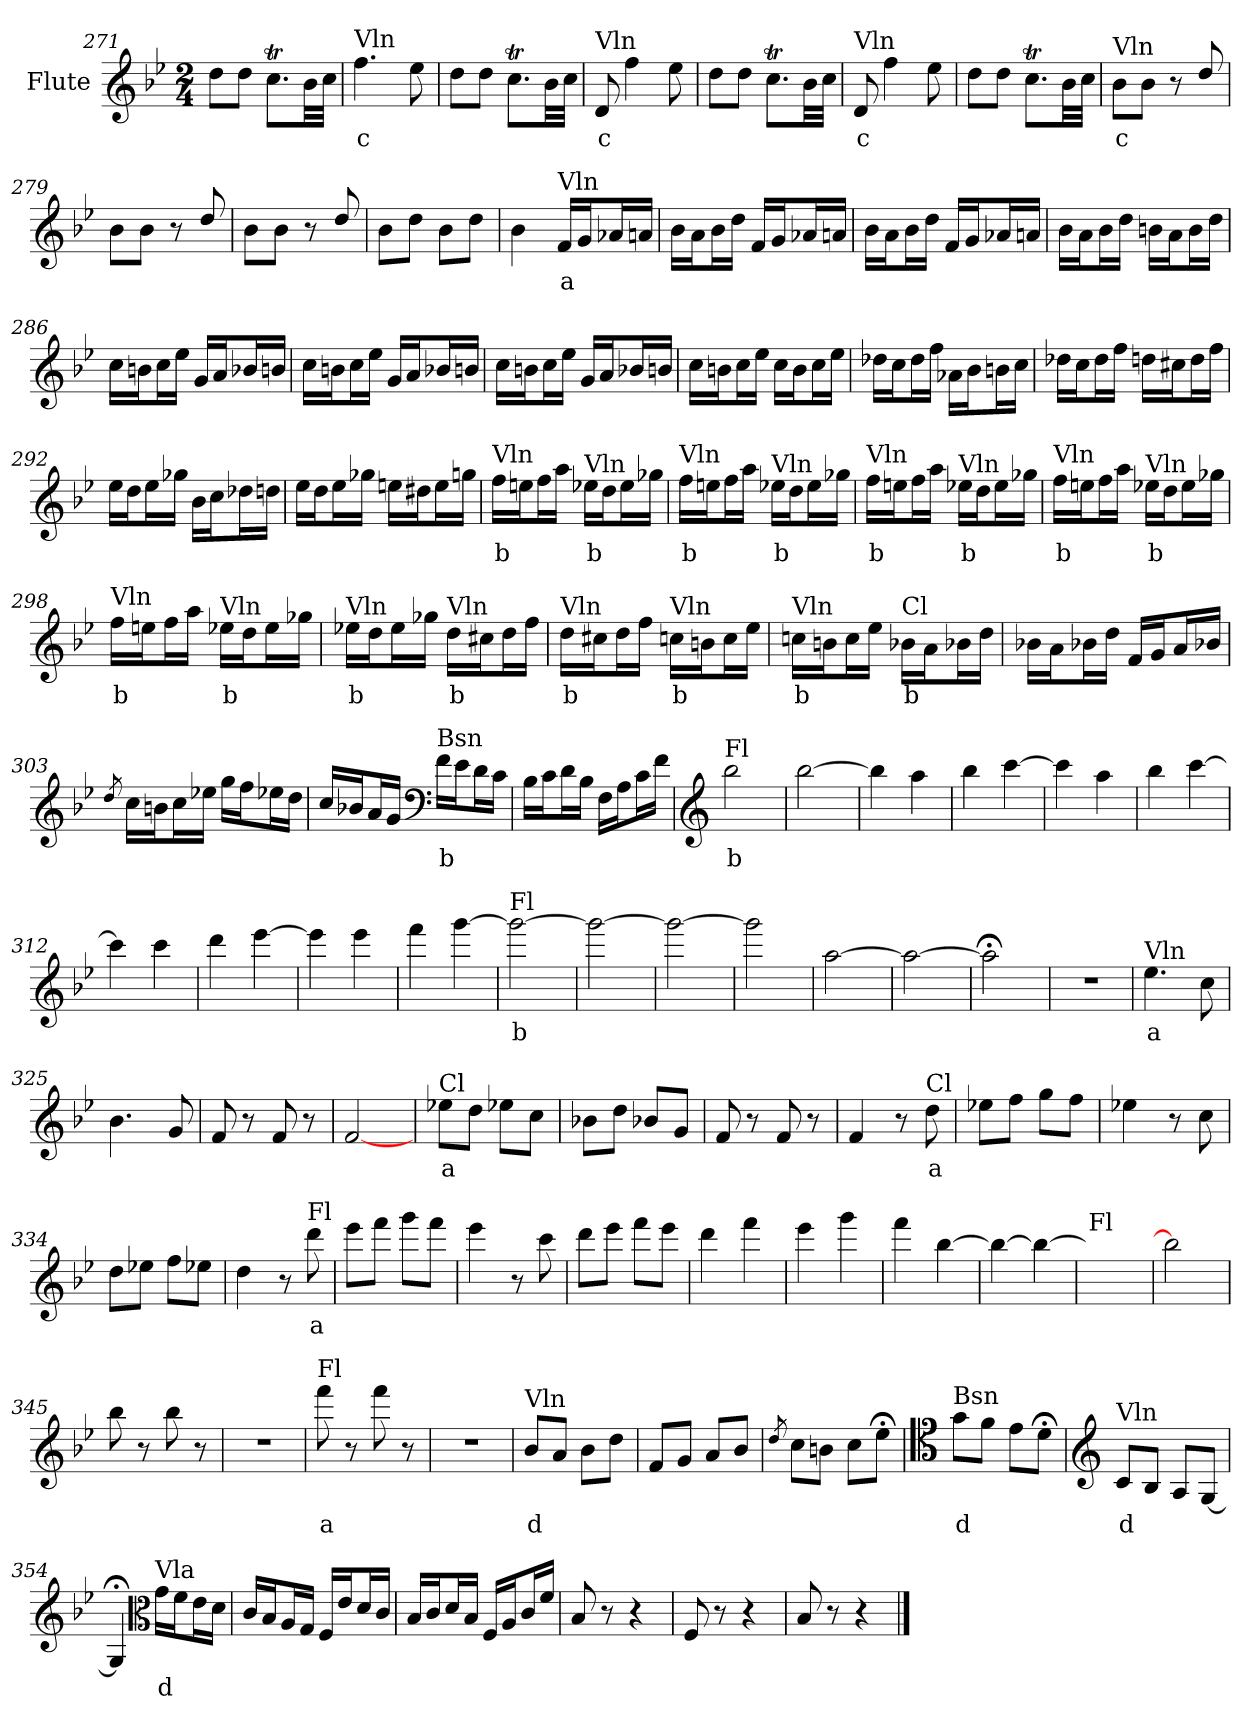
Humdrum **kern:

**kern	**text
*part1	*part1
*staff1	*staff1
*I"Flute	*
*I'Fl	*
*clefG2	*
*k[b-e-]	*
*M2/4	*
=271	=271
8dd\L	.
8dd\J	.
8.ccT\L	.
32b-\LL	.
32cc\JJJ	.
=272	=272
!LO:TX:a:t=Vln	!
!	!LO:LY:b:color=#FF0000
4.ff	c
8ee-	.
=273	=273
8dd\L	.
8dd\J	.
8.ccT\L	.
32b-\LL	.
32cc\JJJ	.
=274	=274
!LO:TX:a:t=Vln	!
!	!LO:LY:b:color=#FF0000
8d	c
4ff	.
8ee-	.
!!LO:PB:g=z
=275	=275
8dd\L	.
8dd\J	.
8.ccT\L	.
32b-\LL	.
32cc\JJJ	.
=276	=276
!LO:TX:a:t=Vln	!
!	!LO:LY:b:color=#FF0000
8d	c
4ff	.
8ee-	.
=277	=277
8dd\L	.
8dd\J	.
8.ccT\L	.
32b-\LL	.
32cc\JJJ	.
=278	=278
!LO:TX:a:t=Vln	!
!	!LO:LY:b:color=#FF0000
8b-\L	c
8b-\J	.
8r	.
8dd/	.
=279	=279
8b-\L	.
8b-\J	.
8r	.
8dd/	.
=280	=280
8b-\L	.
8b-\J	.
8r	.
8dd/	.
!!LO:PB:g=z
=281	=281
8b-\L	.
8dd\J	.
8b-\L	.
8dd\J	.
=282	=282
4b-	.
!LO:TX:a:t=Vln	!
!	!LO:LY:b:color=#FF0000
16f/LL	a
16g/J	.
16a-X/L	.
16an/JJ	.
=283	=283
16b-\LL	.
16a\J	.
16b-\L	.
16dd\JJ	.
16f/LL	.
16g/J	.
16a-X/L	.
16an/JJ	.
=284	=284
16b-\LL	.
16a\J	.
16b-\L	.
16dd\JJ	.
16f/LL	.
16g/J	.
16a-X/L	.
16an/JJ	.
=285	=285
16b-\LL	.
16a\J	.
16b-\L	.
16dd\JJ	.
16bn\LL	.
16a\J	.
16b\L	.
16dd\JJ	.
=286	=286
16cc\LL	.
16bn\J	.
16cc\L	.
16ee-\JJ	.
16g/LL	.
16a/J	.
16b-X/L	.
16bn/JJ	.
!!LO:PB:g=z
=287	=287
16cc\LL	.
16bn\J	.
16cc\L	.
16ee-\JJ	.
16g/LL	.
16a/J	.
16b-X/L	.
16bn/JJ	.
=288	=288
16cc\LL	.
16bn\J	.
16cc\L	.
16ee-\JJ	.
16g/LL	.
16a/J	.
16b-X/L	.
16bn/JJ	.
=289	=289
16cc\LL	.
16bn\J	.
16cc\L	.
16ee-\JJ	.
16cc\LL	.
16b\J	.
16cc\L	.
16ee-\JJ	.
=290	=290
16dd-X\LL	.
16cc\J	.
16dd-\L	.
16ff\JJ	.
16a-X\LL	.
16b-\J	.
16bn\L	.
16cc\JJ	.
=291	=291
16dd-X\LL	.
16cc\J	.
16dd-\L	.
16ff\JJ	.
16ddn\LL	.
16cc#X\J	.
16dd\L	.
16ff\JJ	.
=292	=292
16ee-\LL	.
16dd\J	.
16ee-\L	.
16gg-X\JJ	.
16b-\LL	.
16cc\J	.
16dd-X\L	.
16ddn\JJ	.
!!LO:PB:g=z
=293	=293
16ee-\LL	.
16dd\J	.
16ee-\L	.
16gg-X\JJ	.
16een\LL	.
16dd#X\J	.
16ee\L	.
16ggn\JJ	.
=294	=294
!LO:TX:a:t=Vln	!
!	!LO:LY:b:color=#FF0000
16ff\LL	b
16een\J	.
16ff\L	.
16aa\JJ	.
!LO:TX:a:t=Vln	!
!	!LO:LY:b:color=#FF0000
16ee-\LL	b
16dd\J	.
16ee-\L	.
16gg-X\JJ	.
=295	=295
!LO:TX:a:t=Vln	!
!	!LO:LY:b:color=#FF0000
16ff\LL	b
16een\J	.
16ff\L	.
16aa\JJ	.
!LO:TX:a:t=Vln	!
!	!LO:LY:b:color=#FF0000
16ee-\LL	b
16dd\J	.
16ee-\L	.
16gg-X\JJ	.
=296	=296
!LO:TX:a:t=Vln	!
!	!LO:LY:b:color=#FF0000
16ff\LL	b
16een\J	.
16ff\L	.
16aa\JJ	.
!LO:TX:a:t=Vln	!
!	!LO:LY:b:color=#FF0000
16ee-\LL	b
16dd\J	.
16ee-\L	.
16gg-X\JJ	.
=297	=297
!LO:TX:a:t=Vln	!
!	!LO:LY:b:color=#FF0000
16ff\LL	b
16een\J	.
16ff\L	.
16aa\JJ	.
!LO:TX:a:t=Vln	!
!	!LO:LY:b:color=#FF0000
16ee-\LL	b
16dd\J	.
16ee-\L	.
16gg-X\JJ	.
=298	=298
!LO:TX:a:t=Vln	!
!	!LO:LY:b:color=#FF0000
16ff\LL	b
16een\J	.
16ff\L	.
16aa\JJ	.
!LO:TX:a:t=Vln	!
!	!LO:LY:b:color=#FF0000
16ee-\LL	b
16dd\J	.
16ee-\L	.
16gg-X\JJ	.
!!LO:PB:g=z
=299	=299
!LO:TX:a:t=Vln	!
!	!LO:LY:b:color=#FF0000
16ee-X\LL	b
16dd\J	.
16ee-\L	.
16gg-X\JJ	.
!LO:TX:a:t=Vln	!
!	!LO:LY:b:color=#FF0000
16dd\LL	b
16cc#X\J	.
16dd\L	.
16ff\JJ	.
=300	=300
!LO:TX:a:t=Vln	!
!	!LO:LY:b:color=#FF0000
16dd\LL	b
16cc#X\J	.
16dd\L	.
16ff\JJ	.
!LO:TX:a:t=Vln	!
!	!LO:LY:b:color=#FF0000
16ccn\LL	b
16bn\J	.
16cc\L	.
16ee-\JJ	.
=301	=301
!LO:TX:a:t=Vln	!
!	!LO:LY:b:color=#FF0000
16ccn\LL	b
16bn\J	.
16cc\L	.
16ee-\JJ	.
!LO:TX:a:t=Cl	!
!	!LO:LY:b:color=#FF0000
16b-X\LL	b
16a\J	.
16b-X\L	.
16dd\JJ	.
=302	=302
16b-X\LL	.
16a\J	.
16b-X\L	.
16dd\JJ	.
16f/LL	.
16g/J	.
16a/L	.
16b-X/JJ	.
=303	=303
8qdd	.
16cc\LL	.
16b\J	.
16cc\L	.
16ee-X\JJ	.
16gg\LL	.
16ff\J	.
16ee-X\L	.
16dd\JJ	.
=304	=304
16cc/LL	.
16b-X/J	.
16a/L	.
16g/JJ	.
*clefF4	*
!LO:TX:a:t=Bsn	!
!	!LO:LY:b:color=#FF0000
16f\LL	b
16e-\J	.
16d\L	.
16c\JJ	.
!!LO:PB:g=z
=305	=305
16B-\LL	.
16c\J	.
16d\L	.
16B-\JJ	.
16F\LL	.
16A\J	.
16c\L	.
16f\JJ	.
=306	=306
*clefG2	*
!LO:TX:a:t=Fl	!
!	!LO:LY:b:color=#FF0000
2bb-	b
=307	=307
[2bb-	.
=308	=308
4bb-]	.
4aa	.
=309	=309
4bb-	.
[4ccc	.
=310	=310
4ccc]	.
4aa	.
!!LO:PB:g=z
=311	=311
4bb-	.
[4ccc	.
=312	=312
4ccc]	.
4ccc	.
=313	=313
4ddd	.
[4eee-	.
=314	=314
4eee-]	.
4eee-	.
=315	=315
4fff	.
[4ggg	.
=316	=316
!LO:TX:a:t=Fl	!
!	!LO:LY:b:color=#FF0000
2ggg_	b
=317	=317
2ggg_	.
!!LO:PB:g=z
=318	=318
2ggg_	.
=319	=319
2ggg]	.
=320	=320
[2aa	.
=321	=321
2aa_	.
=322	=322
2aa;<]	.
=323	=323
2r	.
=324	=324
!LO:TX:a:t=Vln	!
!	!LO:LY:b:color=#FF0000
4.ee-	a
8cc	.
=325	=325
4.b-	.
8g	.
=326	=326
8f	.
8r	.
8f	.
8r	.
!!LO:PB:g=z
=327	=327
[2f	.
=328	=328
!LO:TX:a:t=Cl	!
!	!LO:LY:b:color=#FF0000
8ee-X\L	a
8dd\J	.
8ee-X\L	.
8cc\J	.
=329	=329
8b-X\L	.
8dd\J	.
8b-X/L	.
8g/J	.
=330	=330
8f	.
8r	.
8f	.
8r	.
=331	=331
4f	.
8r	.
!LO:TX:a:t=Cl	!
!	!LO:LY:b:color=#FF0000
8dd	a
=332	=332
8ee-X\L	.
8ff\J	.
8gg\L	.
8ff\J	.
=333	=333
4ee-X	.
8r	.
8cc	.
!!LO:PB:g=z
=334	=334
8dd\L	.
8ee-X\J	.
8ff\L	.
8ee-X\J	.
=335	=335
4dd	.
8r	.
!LO:TX:a:t=Fl	!
!	!LO:LY:b:color=#FF0000
8ddd	a
=336	=336
8eee-\L	.
8fff\J	.
8ggg\L	.
8fff\J	.
=337	=337
4eee-	.
8r	.
8ccc	.
=338	=338
8ddd\L	.
8eee-\J	.
8fff\L	.
8eee-\J	.
=339	=339
4ddd	.
4fff	.
=340	=340
4eee-	.
4ggg	.
!!LO:PB:g=z
=341	=341
4fff	.
[4bb-	.
=342	=342
4bb-_	.
4bb-_	.
=343	=343
!LO:TX:a:t=Fl	!
!	!LO:LY:b:color=#FF0000
2bb-yy_	a
=344	=344
2bb-]	.
=345	=345
8bb-	.
8r	.
8bb-	.
8r	.
=346	=346
2r	.
=347	=347
!LO:TX:a:t=Fl	!
!	!LO:LY:b:color=#FF0000
8fff	a
8r	.
8fff	.
8r	.
=348	=348
2r	.
=349	=349
!LO:TX:a:t=Vln	!
!	!LO:LY:b:color=#FF0000
8b-/L	d
8a/J	.
8b-\L	.
8dd\J	.
=350	=350
8f/L	.
8g/J	.
8a/L	.
8b-/J	.
!!LO:PB:g=z
=351	=351
8qdd	.
8cc\L	.
8bn\J	.
8cc\L	.
8ee-;<\J	.
=352	=352
*clefC4	*
!LO:TX:a:t=Bsn	!
!	!LO:LY:b:color=#FF0000
8g\L	d
8f\J	.
8e-\L	.
8d;<\J	.
=353	=353
*clefG2	*
!LO:TX:a:t=Vln	!
!	!LO:LY:b:color=#FF0000
8c/L	d
8B-/J	.
8A/L	.
[8G/J	.
=354	=354
4G;<]	.
*clefC3	*
!LO:TX:a:t=Vla	!
!	!LO:LY:b:color=#FF0000
16g\LL	d
16f\J	.
16e-\L	.
16d\JJ	.
=355	=355
16c/LL	.
16B-/J	.
16A/L	.
16G/JJ	.
16F/LL	.
16e-/J	.
16d/L	.
16c/JJ	.
=356	=356
16B-/LL	.
16c/J	.
16d/L	.
16B-/JJ	.
16F/LL	.
16A/J	.
16c/L	.
16f/JJ	.
=357	=357
8B-	.
8r	.
4r	.
=358	=358
8F	.
8r	.
4r	.
=359	=359
8B-/	.
8r	.
4r	.
==	==
*-	*-
